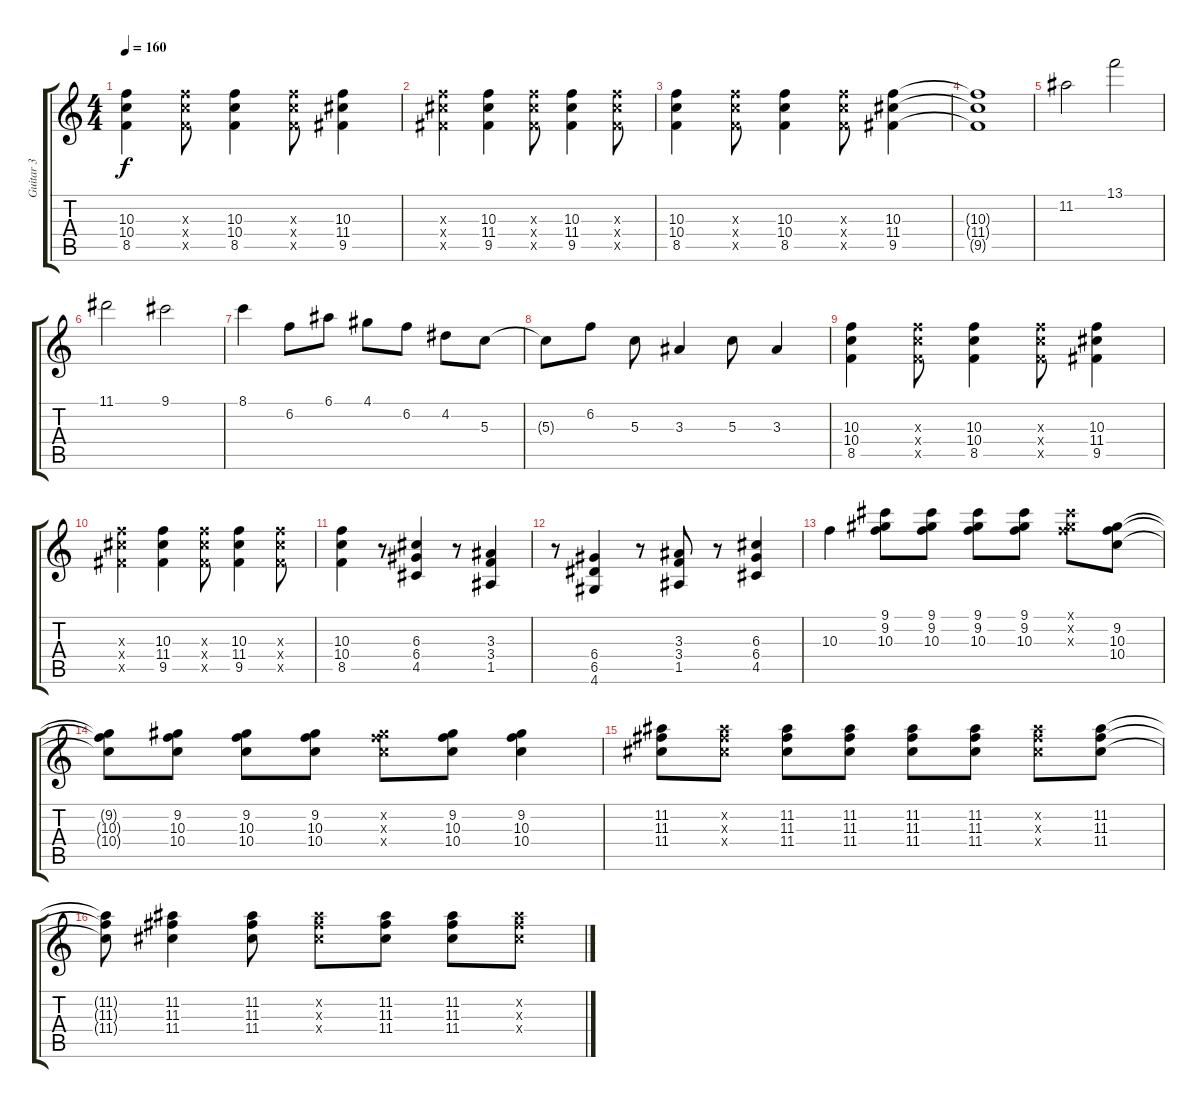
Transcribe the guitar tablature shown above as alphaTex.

\track ("Guitar 3" "Guitar 3") {instrument overdrivenguitar}
\staff {score tabs}
\tuning (E4 B3 G3 D3 A2 E2) {hide}
\ts (4 4)
\tempo 160
\clef g2
\ks c
(10.3 10.4 8.5).4{dy f} (10.3{x} 10.4{x} 8.5{x}).8 (10.3 10.4 8.5).4 (10.3{x} 10.4{x} 8.5{x}).8 (10.3 11.4 9.5).4 |
(10.3{x} 11.4{x} 9.5{x}).4 (10.3 11.4 9.5).4 (10.3{x} 11.4{x} 9.5{x}).8 (10.3 11.4 9.5).4 (10.3{x} 11.4{x} 9.5{x}).8 |
(10.3 10.4 8.5).4 (10.3{x} 10.4{x} 8.5{x}).8 (10.3 10.4 8.5).4 (10.3{x} 10.4{x} 8.5{x}).8 (10.3 11.4 9.5).4 |
(10.3{t} 11.4{t} 9.5{t}).1 |
11.2.2 13.1.2 |
11.1.2 9.1.2 |
8.1.4 6.2.8 6.1.8 4.1.8 6.2.8 4.2.8 5.3.8 |
5.3{t}.8 6.2.8 5.3.8 3.3.4 5.3.8 3.3.4 |
(10.3 10.4 8.5).4 (10.3{x} 10.4{x} 8.5{x}).8 (10.3 10.4 8.5).4 (10.3{x} 10.4{x} 8.5{x}).8 (10.3 11.4 9.5).4 |
(10.3{x} 11.4{x} 9.5{x}).4 (10.3 11.4 9.5).4 (10.3{x} 11.4{x} 9.5{x}).8 (10.3 11.4 9.5).4 (10.3{x} 11.4{x} 9.5{x}).8 |
(10.3 10.4 8.5).4 r.8 (6.3 6.4 4.5).4 r.8 (3.3 3.4 1.5).4 |
r.8 (6.4 6.5 4.6).4 r.8 (3.3 3.4 1.5).8 r.8 (6.3 6.4 4.5).4 |
10.3.4 (9.1 9.2 10.3).8 (9.1 9.2 10.3).8 (9.1 9.2 10.3).8 (9.1 9.2 10.3).8 (9.1{x} 9.2{x} 10.3{x}).8 (9.2 10.3 10.4).8 |
(9.2{t} 10.3{t} 10.4{t}).8 (9.2 10.3 10.4).8 (9.2 10.3 10.4).8 (9.2 10.3 10.4).8 (9.2{x} 10.3{x} 10.4{x}).8 (9.2 10.3 10.4).8 (9.2 10.3 10.4).4 |
(11.2 11.3 11.4).8 (11.2{x} 11.3{x} 11.4{x}).8 (11.2 11.3 11.4).8 (11.2 11.3 11.4).8 (11.2 11.3 11.4).8 (11.2 11.3 11.4).8 (11.2{x} 11.3{x} 11.4{x}).8 (11.2 11.3 11.4).8 |
(11.2{t} 11.3{t} 11.4{t}).8 (11.2 11.3 11.4).4 (11.2 11.3 11.4).8 (11.2{x} 11.3{x} 11.4{x}).8 (11.2 11.3 11.4).8 (11.2 11.3 11.4).8 (11.2{x} 11.3{x} 11.4{x}).8
